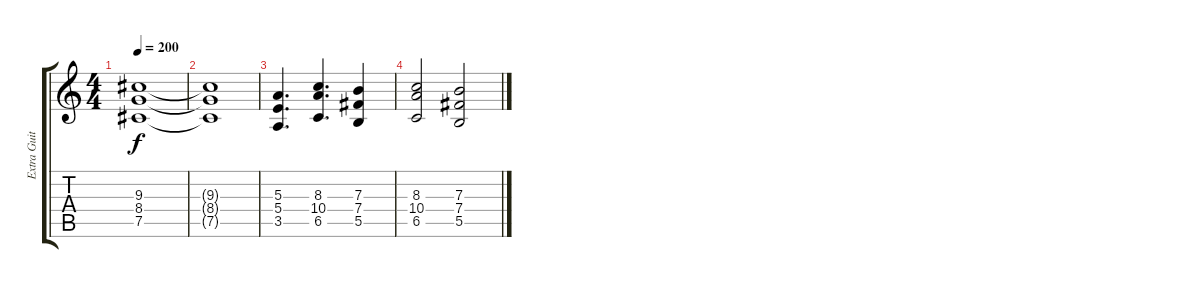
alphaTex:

\track ("Extra Guitar" "Extra Guit") {instrument overdrivenguitar}
\staff {score tabs}
\tuning (Db4 Ab3 E3 B2 Gb2 Db2) {hide}
\ts (4 4)
\tempo 200
\clef g2
\ks c
(9.3 8.4 7.5).1{dy f} |
(9.3{t} 8.4{t} 7.5{t}).1 |
(5.3 5.4 3.5).4{d} (8.3 10.4 6.5).4{d} (7.3 7.4 5.5).4 |
(8.3 10.4 6.5).2 (7.3 7.4 5.5).2
